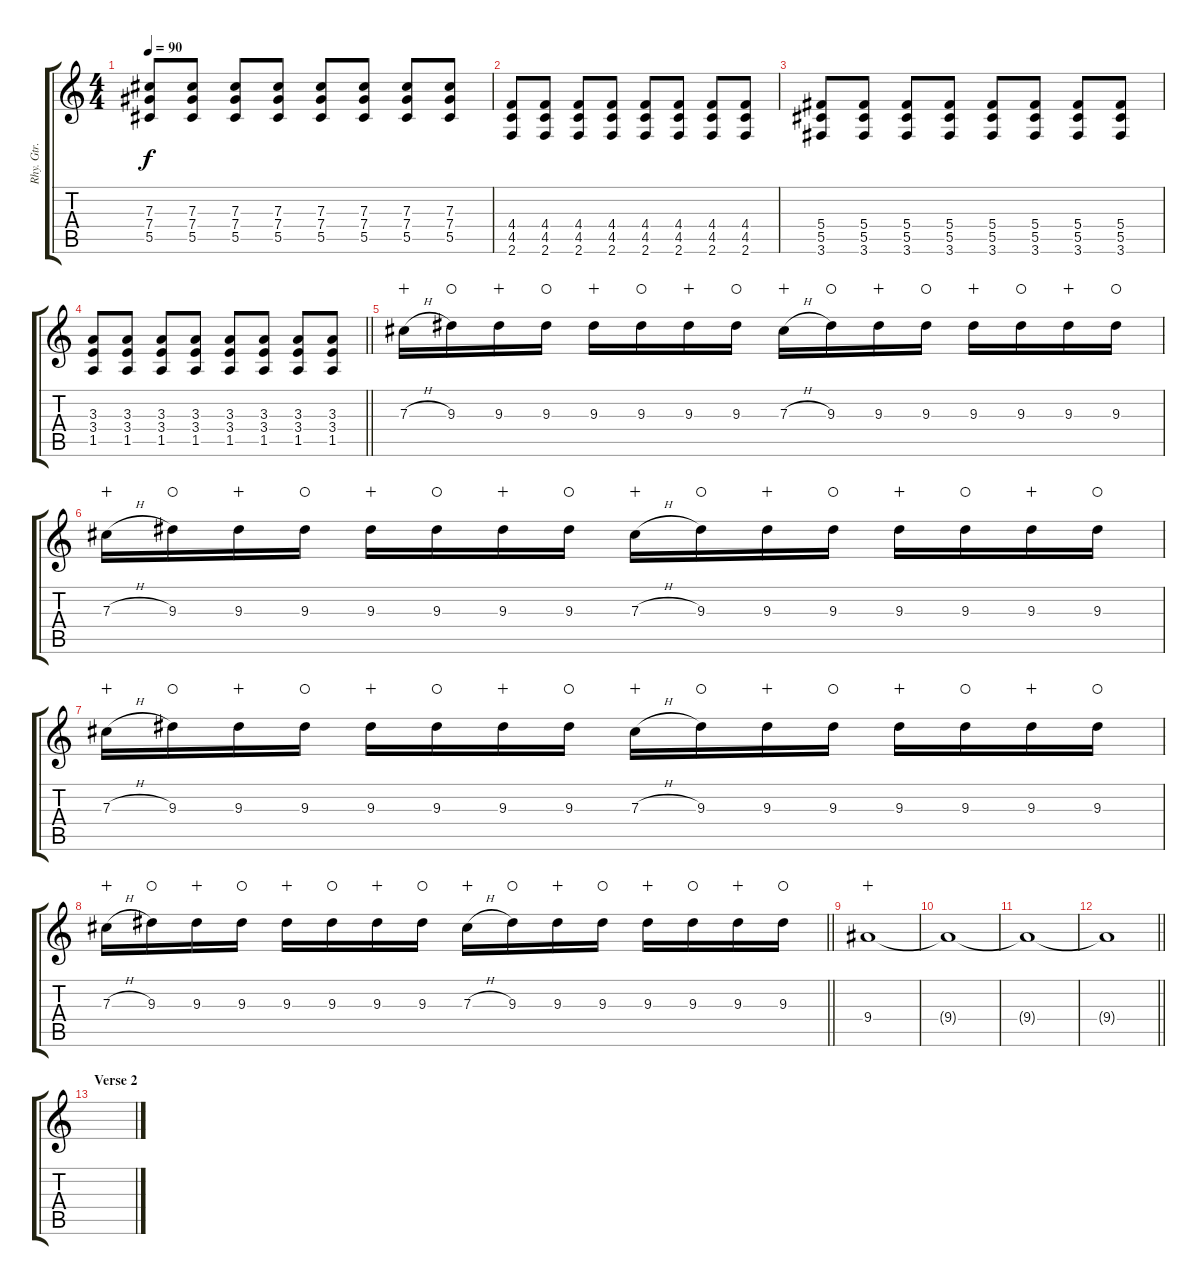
\track ("Rhy. Gtr. 1" "Rhy. Gtr. ") {instrument distortionguitar}
\staff {score tabs}
\tuning (Eb4 Bb3 Gb3 Db3 Ab2 Eb2) {hide}
\ts (4 4)
\tempo 90
\clef g2
\ks c
(7.3 7.4 5.5).8{dy f} (7.3 7.4 5.5).8 (7.3 7.4 5.5).8 (7.3 7.4 5.5).8 (7.3 7.4 5.5).8 (7.3 7.4 5.5).8 (7.3 7.4 5.5).8 (7.3 7.4 5.5).8 |
(4.4 4.5 2.6).8 (4.4 4.5 2.6).8 (4.4 4.5 2.6).8 (4.4 4.5 2.6).8 (4.4 4.5 2.6).8 (4.4 4.5 2.6).8 (4.4 4.5 2.6).8 (4.4 4.5 2.6).8 |
(5.4 5.5 3.6).8 (5.4 5.5 3.6).8 (5.4 5.5 3.6).8 (5.4 5.5 3.6).8 (5.4 5.5 3.6).8 (5.4 5.5 3.6).8 (5.4 5.5 3.6).8 (5.4 5.5 3.6).8 |
\barLineRight lightlight
(3.3 3.4 1.5).8 (3.3 3.4 1.5).8 (3.3 3.4 1.5).8 (3.3 3.4 1.5).8 (3.3 3.4 1.5).8 (3.3 3.4 1.5).8 (3.3 3.4 1.5).8 (3.3 3.4 1.5).8 |
\section ("" "")
7.3{h}.16{wahc} 9.3.16{waho} 9.3.16{wahc} 9.3.16{waho} 9.3.16{wahc} 9.3.16{waho} 9.3.16{wahc} 9.3.16{waho} 7.3{h}.16{wahc} 9.3.16{waho} 9.3.16{wahc} 9.3.16{waho} 9.3.16{wahc} 9.3.16{waho} 9.3.16{wahc} 9.3.16{waho} |
7.3{h}.16{wahc} 9.3.16{waho} 9.3.16{wahc} 9.3.16{waho} 9.3.16{wahc} 9.3.16{waho} 9.3.16{wahc} 9.3.16{waho} 7.3{h}.16{wahc} 9.3.16{waho} 9.3.16{wahc} 9.3.16{waho} 9.3.16{wahc} 9.3.16{waho} 9.3.16{wahc} 9.3.16{waho} |
7.3{h}.16{wahc} 9.3.16{waho} 9.3.16{wahc} 9.3.16{waho} 9.3.16{wahc} 9.3.16{waho} 9.3.16{wahc} 9.3.16{waho} 7.3{h}.16{wahc} 9.3.16{waho} 9.3.16{wahc} 9.3.16{waho} 9.3.16{wahc} 9.3.16{waho} 9.3.16{wahc} 9.3.16{waho} |
\barLineRight lightlight
7.3{h}.16{wahc} 9.3.16{waho} 9.3.16{wahc} 9.3.16{waho} 9.3.16{wahc} 9.3.16{waho} 9.3.16{wahc} 9.3.16{waho} 7.3{h}.16{wahc} 9.3.16{waho} 9.3.16{wahc} 9.3.16{waho} 9.3.16{wahc} 9.3.16{waho} 9.3.16{wahc} 9.3.16{waho} |
\section ("" "")
9.4.1{wahc} |
9.4{t}.1 |
9.4{t}.1 |
\barLineRight lightlight
9.4{t}.1 |
\section ("" "Verse 2")
